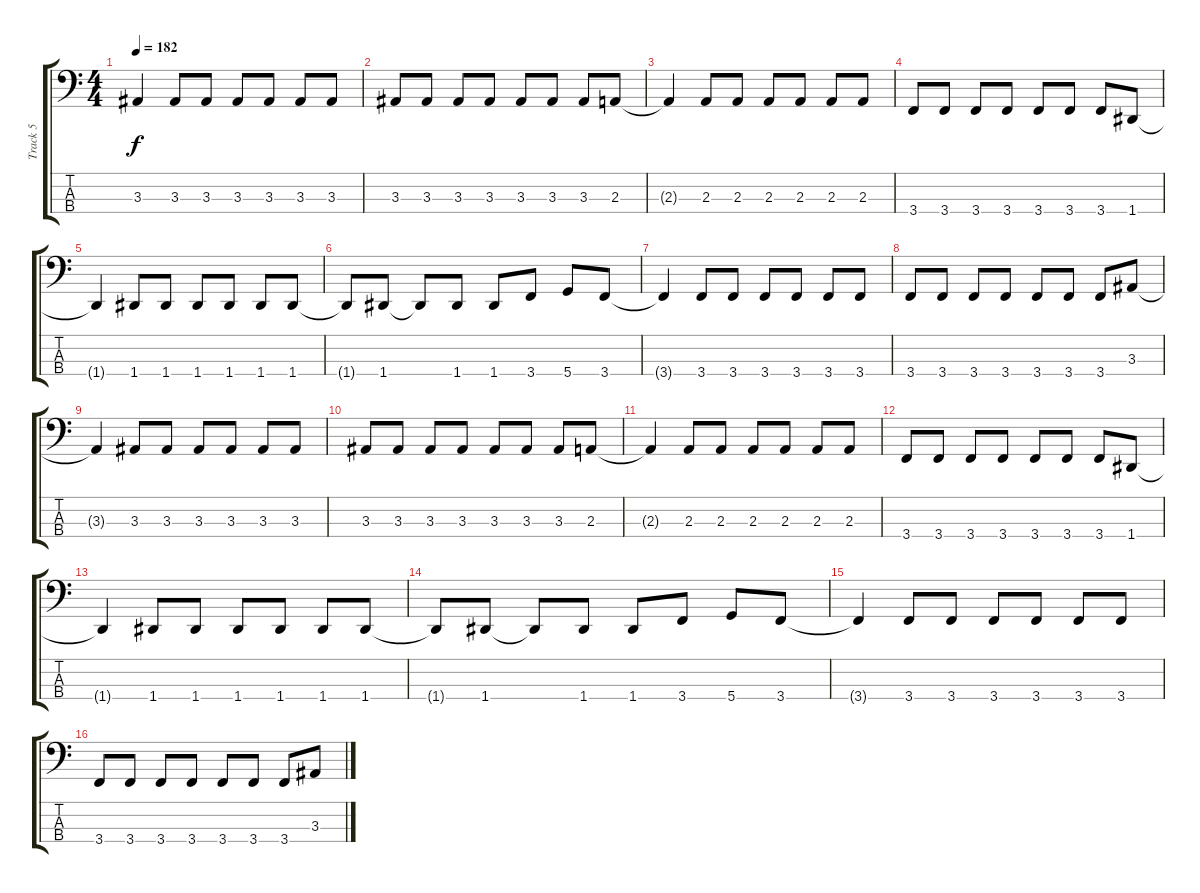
\track ("Track 5" "Track 5") {instrument electricbasspick}
\staff {score tabs}
\tuning (F2 C2 G1 D1) {hide}
\ts (4 4)
\tempo 182
\clef f4
\ks c
3.3{t}.4{dy f} 3.3.8 3.3.8 3.3.8 3.3.8 3.3.8 3.3.8 |
3.3.8 3.3.8 3.3.8 3.3.8 3.3.8 3.3.8 3.3.8 2.3.8 |
2.3{t}.4 2.3.8 2.3.8 2.3.8 2.3.8 2.3.8 2.3.8 |
3.4.8 3.4.8 3.4.8 3.4.8 3.4.8 3.4.8 3.4.8 1.4.8 |
1.4{t}.4 1.4.8 1.4.8 1.4.8 1.4.8 1.4.8 1.4.8 |
1.4{t}.8 1.4.8 1.4{t}.8 1.4.8 1.4.8 3.4.8 5.4.8 3.4.8 |
3.4{t}.4 3.4.8 3.4.8 3.4.8 3.4.8 3.4.8 3.4.8 |
3.4.8 3.4.8 3.4.8 3.4.8 3.4.8 3.4.8 3.4.8 3.3.8 |
3.3{t}.4 3.3.8 3.3.8 3.3.8 3.3.8 3.3.8 3.3.8 |
3.3.8 3.3.8 3.3.8 3.3.8 3.3.8 3.3.8 3.3.8 2.3.8 |
2.3{t}.4 2.3.8 2.3.8 2.3.8 2.3.8 2.3.8 2.3.8 |
3.4.8 3.4.8 3.4.8 3.4.8 3.4.8 3.4.8 3.4.8 1.4.8 |
1.4{t}.4 1.4.8 1.4.8 1.4.8 1.4.8 1.4.8 1.4.8 |
1.4{t}.8 1.4.8 1.4{t}.8 1.4.8 1.4.8 3.4.8 5.4.8 3.4.8 |
3.4{t}.4 3.4.8 3.4.8 3.4.8 3.4.8 3.4.8 3.4.8 |
3.4.8 3.4.8 3.4.8 3.4.8 3.4.8 3.4.8 3.4.8 3.3.8
